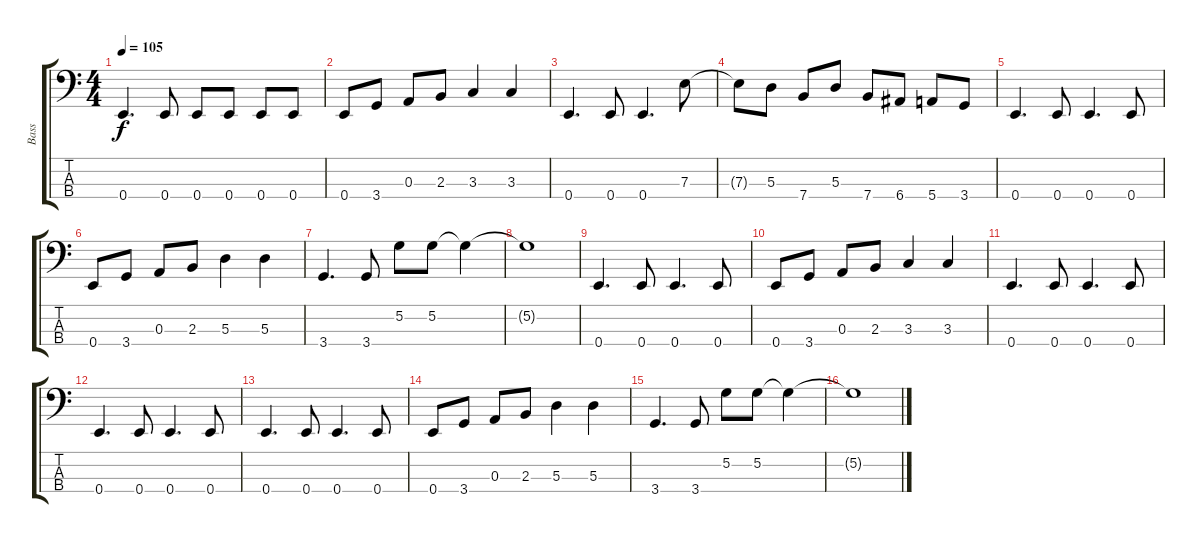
\track ("Bass" "Bass") {instrument electricbassfinger}
\staff {score tabs}
\tuning (G2 D2 A1 E1) {hide}
\ts (4 4)
\tempo 105
\clef f4
\ks c
0.4.4{d dy f} 0.4.8 0.4.8 0.4.8 0.4.8 0.4.8 |
0.4.8 3.4.8 0.3.8 2.3.8 3.3.4 3.3.4 |
0.4.4{d} 0.4.8 0.4.4{d} 7.3.8 |
7.3{t}.8 5.3.8 7.4.8 5.3.8 7.4.8 6.4.8 5.4.8 3.4.8 |
0.4.4{d} 0.4.8 0.4.4{d} 0.4.8 |
0.4.8 3.4.8 0.3.8 2.3.8 5.3.4 5.3.4 |
3.4.4{d} 3.4.8 5.2.8 5.2.8 5.2{t}.4 |
5.2{t}.1 |
0.4.4{d} 0.4.8 0.4.4{d} 0.4.8 |
0.4.8 3.4.8 0.3.8 2.3.8 3.3.4 3.3.4 |
0.4.4{d} 0.4.8 0.4.4{d} 0.4.8 |
0.4.4{d} 0.4.8 0.4.4{d} 0.4.8 |
0.4.4{d} 0.4.8 0.4.4{d} 0.4.8 |
0.4.8 3.4.8 0.3.8 2.3.8 5.3.4 5.3.4 |
3.4.4{d} 3.4.8 5.2.8 5.2.8 5.2{t}.4 |
5.2{t}.1
